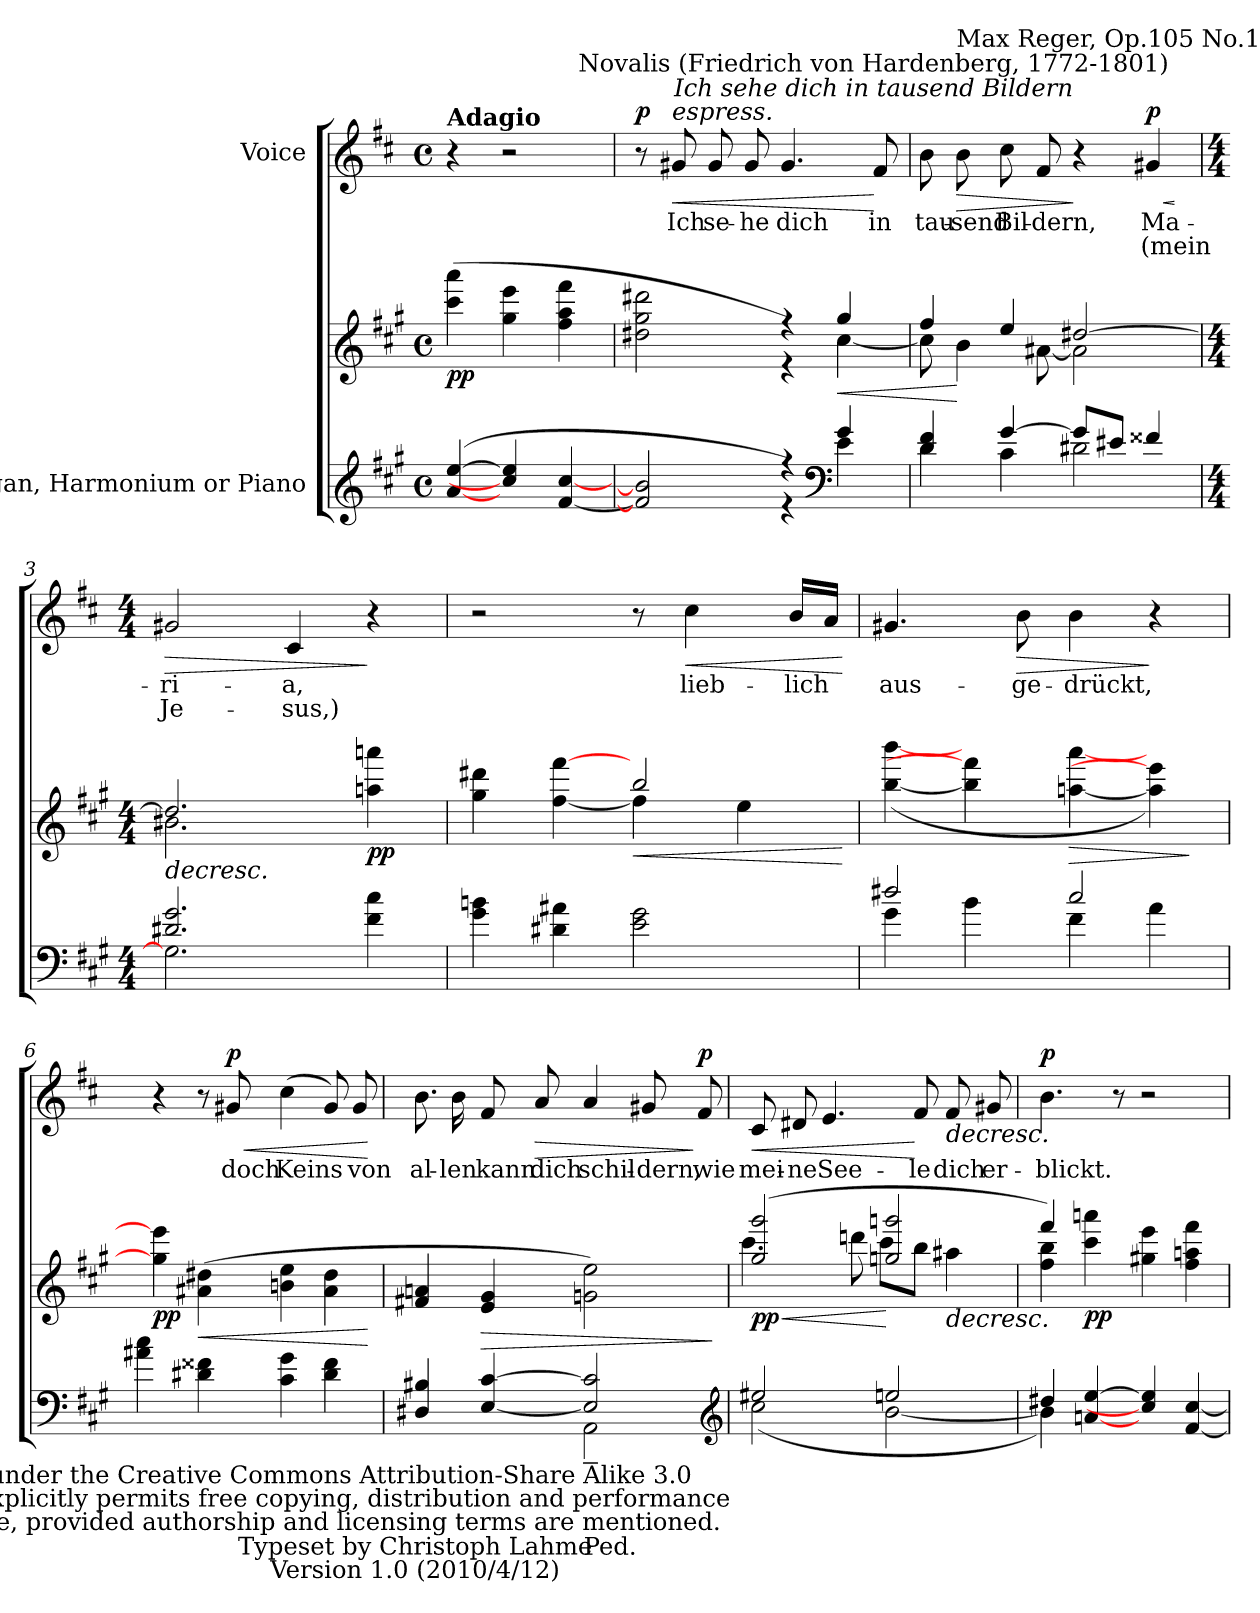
**kern	**kern	**dynam	**kern	**text	**text	**dynam
*part2	*part2	*part2	*part1	*part1	*part1	*part1
*staff3	*staff2	*staff2/3	*staff1	*staff1	*staff1	*staff1
*I"Organ, Harmonium or Piano	*	*	*I"Voice	*	*	*
*clefG2	*clefG2	*	*clefG2	*	*	*
*ITrd4c7	*ITrd4c7	*	*	*	*	*
*k[f#c#]	*k[f#c#]	*	*k[f#c#]	*	*	*
*D:	*D:	*	*D:	*	*	*
*M4/4	*M4/4	*	*M4/4	*	*	*
*met(c)	*met(c)	*	*met(c)	*	*	*
=	=	=	=	=	=	=
*^	*^	*	*	*	*	*
!	!	!	!	!	!LO:TX:a:B:t=Adagio	!	!	!
!	!	!	!	!LO:DY:b	!	!	!	!
(>[4d/ [4a/	2ryy	(>4ff#\ 4ddd\	2ryy	pp	4r	.	.	.
4f#/] 4a/]	.	4cc#\ 4aa\	.	.	2r	.	.	.
[4B/yy [4f#/yy	[4B/ [4f#/	4b\ 4dd\ 4bb\	4ryy	.	.	.	.	.
=1	=1	=1	=1	=1	=1	=1	=1	=1
!	!	!	!	!	!	!	!	!LO:DY:a
2B/yy] 2e#/yy]	2B/] 2e#/]	2g#X\ 2cc#\ 2gg#X\	2ryy	.	8r	.	.	p
!	!	!	!	!	!LO:TX:a:i:t=espress.	!	!	!
!	!	!	!	!	!	!LO:LY:b	!	!LO:HP:b
.	.	.	.	.	8g#X	Ich	.	<
!	!	!	!	!	!	!LO:LY:b	!	!
.	.	.	.	.	8g#	se-	.	.
!	!	!	!	!	!	!LO:LY:b	!	!
.	.	.	.	.	8g#	-he	.	.
!	!	!	!	!	!	!LO:LY:b	!	!
4r)	4r	4r)	4r	.	4.g#	dich	.	.
*clefF4	*	*	*	*	*	*	*	*
!	!	!	!	!LO:HP:b	!	!	!	!
4c#/	(<4A\	4cc#/	[4f#\	<	.	.	.	.
!	!	!	!	!	!LO:TX:a:i:cj:t=Ich sehe dich in tausend Bildern	!	!	!
!	!	!	!	!	!LO:TX:a:cj:t=Novalis (Friedrich von Hardenberg, 1772-1801)	!	!	!
!	!	!	!	!	!	!LO:LY:b	!	!
.	.	.	.	.	8f#	in	.	[
=2	=2	=2	=2	=2	=2	=2	=2	=2
!	!	!	!	!	!	!LO:LY:b	!	!
4G/ 4B/	4G\	4b/	8f#\]	.	8b	tau-	.	.
!	!	!	!	!	!LO:TX:a:t=Max Reger, Op.105 No.1.	!	!	!
!	!	!	!	!	!	!LO:LY:b	!	!LO:HP:b
.	.	.	4e\	[	8b	-send	.	>
!	!	!	!	!	!	!LO:LY:b	!	!
[4c#/	4F#\	4a/	.	.	8cc#	Bil-	.	.
!	!	!	!	!	!	!LO:LY:b	!	!
.	.	.	[8d#X\	.	8f#	-dern,	.	.
8c#/L]	2G#X\	[2g#X/)	2d#\]	.	4r	.	.	]
8A#X/J	.	.	.	.	.	.	.	.
!	!	!	!	!	!	!LO:LY:b	!LO:LY:b	!LO:HP:b
!	!	!	!	!	!	!	!	!LO:DY:n=1:a
4B#X/	.	.	.	.	4g#X	Ma-	-(mein	< p
*v	*v	*	*	*	*	*	*	*
*	*v	*v	*	*	*	*	*
.	.	.	.	.	.	[
!!LO:LB:g=z
=3	=3	=3	=3	=3	=3	=3
*M4/4	*M4/4	*	*M4/4	*	*	*
*^	*^	*	*	*	*	*
!	!	!	!	!LO:HP:b	!	!LO:LY:b	!LO:LY:b	!LO:HP:b
2.G#X/ 2.c#/	2.C#\]	2.g#/]	2.e#X\	>	2g#X	ri-	-Je-	>
!	!	!	!	!	!	!LO:LY:b	!LO:LY:b	!
.	.	.	.	.	4c#	-a,	sus,)	.
!	!	!	!	!LO:DY:b	!	!	!	!
4B\ 4f#\	4ryy	(>4ryy	4ddn\ 4dddn\	pp	4r	.	.	]
*v	*v	*	*	*	*	*	*	*
*	*v	*v	*	*	*	*	*
.	.	]	.	.	.	.
=4	=4	=4	=4	=4	=4	=4
*^	*^	*	*	*	*	*
4c#\ 4en\	2ryy	2ryy	4cc#\ 4gg#X\	.	2r	.	.	.
4G#X\ 4d#X\	.	.	[4b\ [4bb\	.	.	.	.	.
!	!	!	!	!LO:HP:b	!	!	!	!
2A\ 2c#\	2ryy	2ee/)	4b\]	<	8r	.	.	.
!	!	!	!	!	!	!LO:LY:b	!	!LO:HP:b
.	.	.	.	.	4cc#	lieb-	.	<
.	.	.	4a\	.	.	.	.	.
!	!	!	!	!	!	!LO:LY:b	!	!
.	.	.	.	.	16bLL	-lich	.	.
.	.	.	.	.	16aJJ	.	.	.
*v	*v	*	*	*	*	*	*	*
*	*v	*v	*	*	*	*	*
.	.	[	.	.	.	[
=5	=5	=5	=5	=5	=5	=5
*^	*^	*	*	*	*	*
!	!	!	!	!	!	!LO:LY:b	!	!
2g#X/	4c#\	1ryy	(>[4ee\ [4eee\	.	4.g#X	aus-	.	.
.	4e\	.	4ee\] 4bb\]	.	.	.	.	.
!	!	!	!	!	!	!LO:LY:b	!	!LO:HP:b
.	.	.	.	.	8b	-ge-	.	>
!	!	!	!	!LO:HP:b	!	!LO:LY:b	!	!
2f#/	4B\	.	[4ddn\ [4ddd\	>	4b	-drückt,	.	.
.	4d\	.	4dd\] 4aa\])	.	4r	.	.	]
*v	*v	*	*	*	*	*	*	*
*	*v	*v	*	*	*	*	*
.	.	]	.	.	.	.
!!LO:LB:g=z
=6	=6	=6	=6	=6	=6	=6
*^	*	*	*	*	*	*
!	!	!	!LO:DY:b	!	!	!	!
4d#\yy] 4f#\yy]	4d#X\ 4f#\	4cc#] 4aa]	pp	4r	.	.	.
!LO:TX:b:cj:t=This work is published under the Creative Commons Attribution-Share Alike 3.0\nGermany License, which explicitly permits free copying, distribution and performance\nof the work without charge, provided authorship and licensing terms are mentioned.	!	!	!	!	!	!	!
!	!	!	!LO:HP:b	!	!	!	!
4G#X\ 4B#X\	4ryy	(>4d#X 4g#X	<	8r	.	.	.
!	!	!	!	!	!LO:LY:b	!	!LO:HP:b
!	!	!	!	!	!	!	!LO:DY:n=1:a
.	.	.	.	8g#X	doch	.	< p
!	!	!	!	!	!LO:LY:b	!	!
4F#\ 4c#\	2ryy	4en 4a	.	(<4cc#	Keins	.	.
4G#\ 4B#\	.	4d# 4g#	.	8g#)	.	.	.
!	!	!	!	!	!LO:LY:b	!	!
.	.	.	.	8g#	von	.	.
*v	*v	*	*	*	*	*	*
.	.	[	.	.	.	[
=7	=7	=7	=7	=7	=7	=7
*^	*	*	*	*	*	*
!LO:TX:b:cj:t=Typeset by Christoph Lahme\nVersion 1.0 (2010/4/12)	!	!	!	!	!	!	!
!	!	!	!	!	!LO:LY:b	!	!
4GG#X/ 4E#X/	2ryy	4Bn 4dn	.	8.b	al-	.	.
!	!	!	!	!	!LO:LY:b	!	!
.	.	.	.	16b	-len	.	.
!	!	!	!LO:HP:b	!	!LO:LY:b	!	!
[4AA/ [4F#/	.	4A 4c#	>	8f#	kann	.	.
!	!	!	!	!	!LO:LY:b	!	!LO:HP:b
.	.	.	.	8a	dich	.	>
!LO:TX:b:t=Ped.	!	!	!	!	!	!	!
!	!	!	!	!	!LO:LY:b	!	!
2AA/] 2F#/]	2DD~\	2cn 2a)	.	4a	schil-	.	.
!	!	!	!	!	!LO:LY:b	!	!
.	.	.	.	8g#X	-dern,	.	.
!	!	!	!	!	!LO:LY:b	!	!LO:DY:n=1:a
.	.	.	.	8f#	wie	.	] p
*v	*v	*	*	*	*	*	*
*clefG2	*	*	*	*	*	*
.	.	]	.	.	.	.
!!LO:LB:g=z
=8	=8	=8	=8	=8	=8	=8
*^	*^	*	*	*	*	*
!	!	!	!	!LO:HP:b	!	!LO:LY:b	!	!LO:HP:b
!	!	!	!	!LO:DY:n=1:b	!	!	!	!
2a#X/	(>2f#	(>2cc# 2ccc#	4.ff#\	< pp	8c#	mei-	.	<
!	!	!	!	!	!	!LO:LY:b	!	!
.	.	.	.	.	8d#X	-ne	.	.
!	!	!	!	!	!	!LO:LY:b	!	!
.	.	.	.	.	4.e	See-	.	.
.	.	.	8ggn\	.	.	.	.	.
2an/	[2e	2ccn 2cccn	8ff#\L	[	.	.	.	.
!	!	!	!	!	!	!LO:LY:b	!	!
.	.	.	8ee\J	.	8f#	-le	.	[
!	!	!	!	!LO:HP:b	!	!LO:LY:b	!	!LO:HP:b
.	.	.	4dd#X\	>	8f#	dich	.	>
!	!	!	!	!	!	!LO:LY:b	!	!
.	.	.	.	.	8g#X	er-	.	.
=9	=9	=9	=9	=9	=9	=9	=9	=9
!	!	!	!	!	!	!LO:LY:b	!	!LO:DY:a
4g#X/	4e])	4bb)	4b\ 4ee\	.	4.b	-blickt.	.	p
!	!	!	!	!LO:DY:n=1:b	!	!	!	!
[4dn/ [4a/	4ryy	4ff#\ 4dddn\	4ryy	[ [ pp	.	.	.	.
.	.	.	.	.	8r	.	.	]
4f#/] 4a/]	4ryy	4cc#X\ 4aa\	2ryy	.	2r	.	.	.
[4B/yy [4f#/yy	[4B/ [4f#/	4b\ 4ddn\ 4bb\	.	.	.	.	.	.
*v	*v	*	*	*	*	*	*	*
*	*v	*v	*	*	*	*	*
.	.	]	.	.	.	.
=	=	=	=	=	=	=
*-	*-	*-	*-	*-	*-	*-
